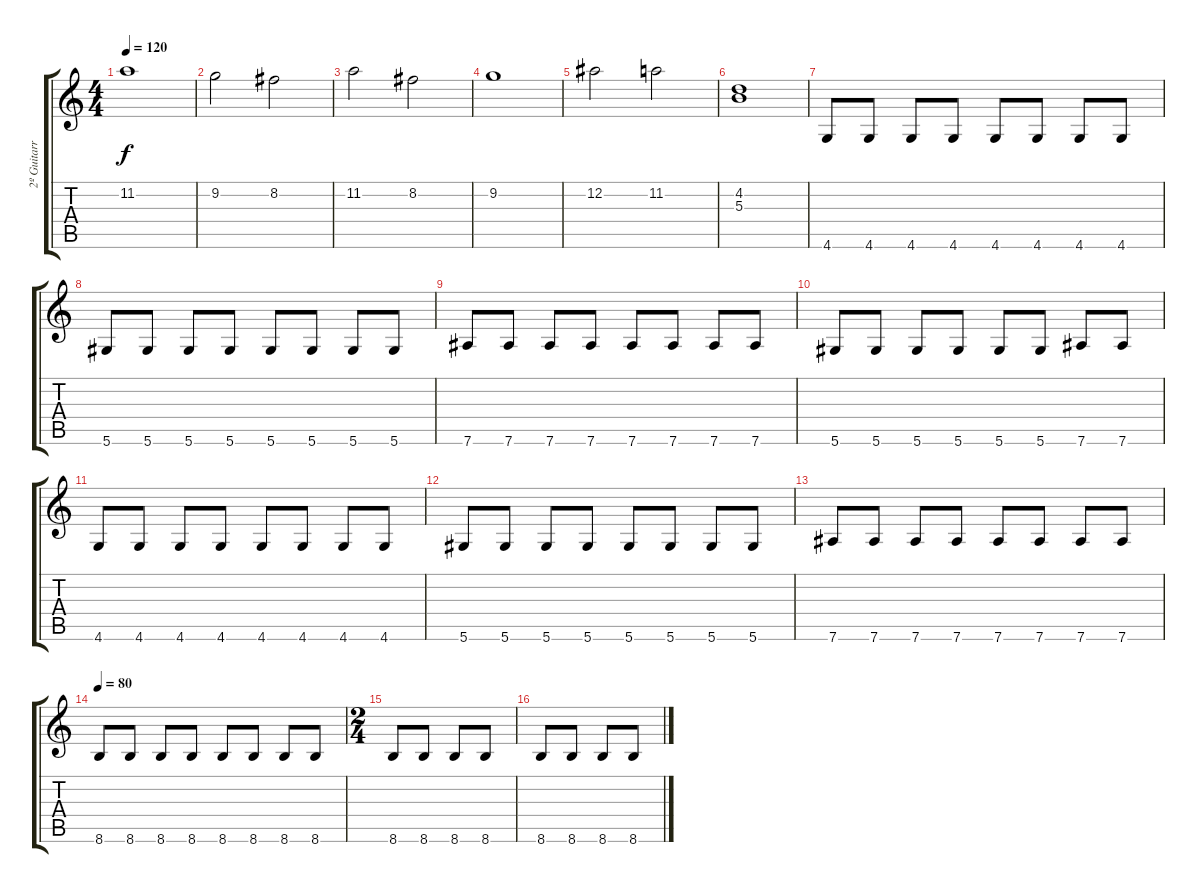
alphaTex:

\track ("2º Guitarra (Lead)" "2º Guitarr") {instrument overdrivenguitar}
\staff {score tabs}
\tuning (Eb4 Bb3 Gb3 Db3 Ab2 Eb2) {hide}
\ts (4 4)
\tempo 120
\clef g2
\ks c
11.2.1{dy f} |
9.2.2 8.2.2 |
11.2.2 8.2.2 |
9.2.1 |
12.2.2 11.2.2 |
(4.2 5.3).1{volume 0} |
4.6.8{volume 13} 4.6.8 4.6.8 4.6.8 4.6.8 4.6.8 4.6.8 4.6.8 |
5.6.8 5.6.8 5.6.8 5.6.8 5.6.8 5.6.8 5.6.8 5.6.8 |
7.6.8 7.6.8 7.6.8 7.6.8 7.6.8 7.6.8 7.6.8 7.6.8 |
5.6.8 5.6.8 5.6.8 5.6.8 5.6.8 5.6.8 7.6.8 7.6.8 |
4.6.8 4.6.8 4.6.8 4.6.8 4.6.8 4.6.8 4.6.8 4.6.8 |
5.6.8 5.6.8 5.6.8 5.6.8 5.6.8 5.6.8 5.6.8 5.6.8 |
7.6.8 7.6.8 7.6.8 7.6.8 7.6.8 7.6.8 7.6.8 7.6.8 |
\tempo 80
8.6.8 8.6.8 8.6.8 8.6.8 8.6.8 8.6.8 8.6.8 8.6.8 |
\ts (2 4)
8.6.8 8.6.8 8.6.8 8.6.8 |
8.6.8 8.6.8 8.6.8 8.6.8
